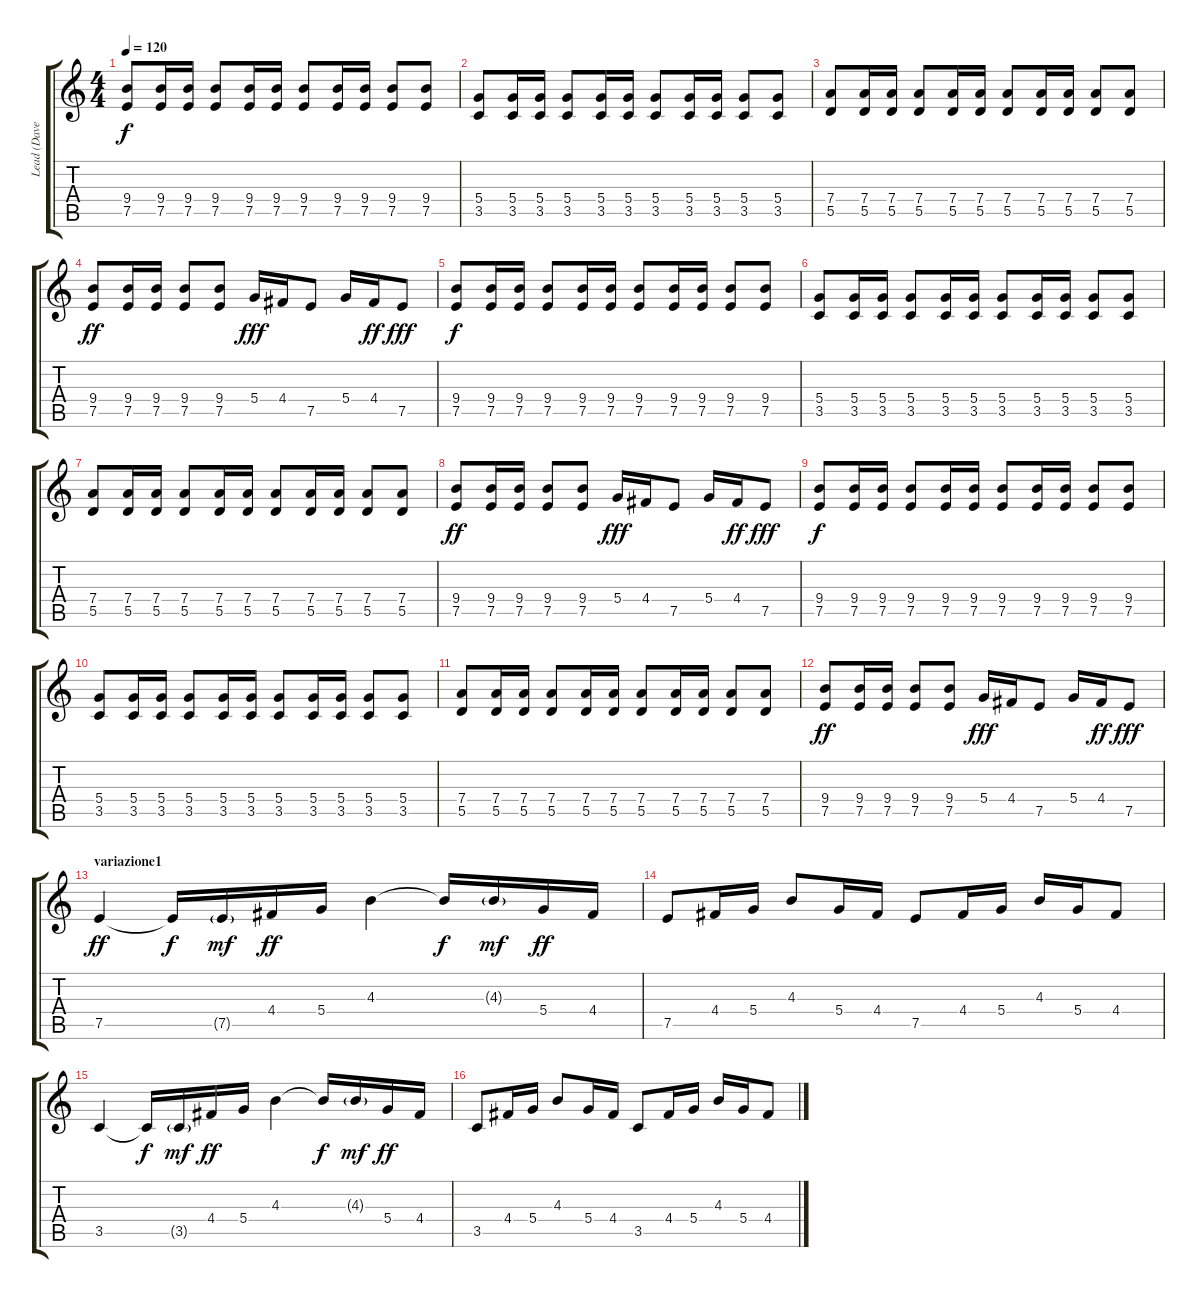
\track ("Lead (Dave)" "Lead (Dave") {instrument distortionguitar}
\staff {score tabs}
\tuning (E4 B3 G3 D3 A2 E2) {hide}
\ts (4 4)
\tempo 120
\clef g2
\ks c
(9.4 7.5).8{dy f} (9.4 7.5).16 (9.4 7.5).16 (9.4 7.5).8 (9.4 7.5).16 (9.4 7.5).16 (9.4 7.5).8 (9.4 7.5).16 (9.4 7.5).16 (9.4 7.5).8 (9.4 7.5).8 |
(5.4 3.5).8 (5.4 3.5).16 (5.4 3.5).16 (5.4 3.5).8 (5.4 3.5).16 (5.4 3.5).16 (5.4 3.5).8 (5.4 3.5).16 (5.4 3.5).16 (5.4 3.5).8 (5.4 3.5).8 |
(7.4 5.5).8 (7.4 5.5).16 (7.4 5.5).16 (7.4 5.5).8 (7.4 5.5).16 (7.4 5.5).16 (7.4 5.5).8 (7.4 5.5).16 (7.4 5.5).16 (7.4 5.5).8 (7.4 5.5).8 |
(9.4 7.5).8{dy ff} (9.4 7.5).16 (9.4 7.5).16 (9.4 7.5).8 (9.4 7.5).8 5.4.16{dy fff} 4.4.16 7.5.8 5.4.16 4.4.16{dy ff} 7.5.8{dy fff} |
(9.4 7.5).8{dy f} (9.4 7.5).16 (9.4 7.5).16 (9.4 7.5).8 (9.4 7.5).16 (9.4 7.5).16 (9.4 7.5).8 (9.4 7.5).16 (9.4 7.5).16 (9.4 7.5).8 (9.4 7.5).8 |
(5.4 3.5).8 (5.4 3.5).16 (5.4 3.5).16 (5.4 3.5).8 (5.4 3.5).16 (5.4 3.5).16 (5.4 3.5).8 (5.4 3.5).16 (5.4 3.5).16 (5.4 3.5).8 (5.4 3.5).8 |
(7.4 5.5).8 (7.4 5.5).16 (7.4 5.5).16 (7.4 5.5).8 (7.4 5.5).16 (7.4 5.5).16 (7.4 5.5).8 (7.4 5.5).16 (7.4 5.5).16 (7.4 5.5).8 (7.4 5.5).8 |
(9.4 7.5).8{dy ff} (9.4 7.5).16 (9.4 7.5).16 (9.4 7.5).8 (9.4 7.5).8 5.4.16{dy fff} 4.4.16 7.5.8 5.4.16 4.4.16{dy ff} 7.5.8{dy fff} |
(9.4 7.5).8{dy f} (9.4 7.5).16 (9.4 7.5).16 (9.4 7.5).8 (9.4 7.5).16 (9.4 7.5).16 (9.4 7.5).8 (9.4 7.5).16 (9.4 7.5).16 (9.4 7.5).8 (9.4 7.5).8 |
(5.4 3.5).8 (5.4 3.5).16 (5.4 3.5).16 (5.4 3.5).8 (5.4 3.5).16 (5.4 3.5).16 (5.4 3.5).8 (5.4 3.5).16 (5.4 3.5).16 (5.4 3.5).8 (5.4 3.5).8 |
(7.4 5.5).8 (7.4 5.5).16 (7.4 5.5).16 (7.4 5.5).8 (7.4 5.5).16 (7.4 5.5).16 (7.4 5.5).8 (7.4 5.5).16 (7.4 5.5).16 (7.4 5.5).8 (7.4 5.5).8 |
(9.4 7.5).8{dy ff} (9.4 7.5).16 (9.4 7.5).16 (9.4 7.5).8 (9.4 7.5).8 5.4.16{dy fff} 4.4.16 7.5.8 5.4.16 4.4.16{dy ff} 7.5.8{dy fff} |
\section ("" "variazione1")
7.5.4{dy ff} 7.5{t}.16{dy f} 7.5{g}.16{dy mf} 4.4.16{dy ff} 5.4.16 4.3.4 4.3{t}.16{dy f} 4.3{g}.16{dy mf} 5.4.16{dy ff} 4.4.16 |
7.5.8 4.4.16 5.4.16 4.3.8 5.4.16 4.4.16 7.5.8 4.4.16 5.4.16 4.3.16 5.4.16 4.4.8 |
3.5.4 3.5{t}.16{dy f} 3.5{g}.16{dy mf} 4.4.16{dy ff} 5.4.16 4.3.4 4.3{t}.16{dy f} 4.3{g}.16{dy mf} 5.4.16{dy ff} 4.4.16 |
3.5.8 4.4.16 5.4.16 4.3.8 5.4.16 4.4.16 3.5.8 4.4.16 5.4.16 4.3.16 5.4.16 4.4.8
